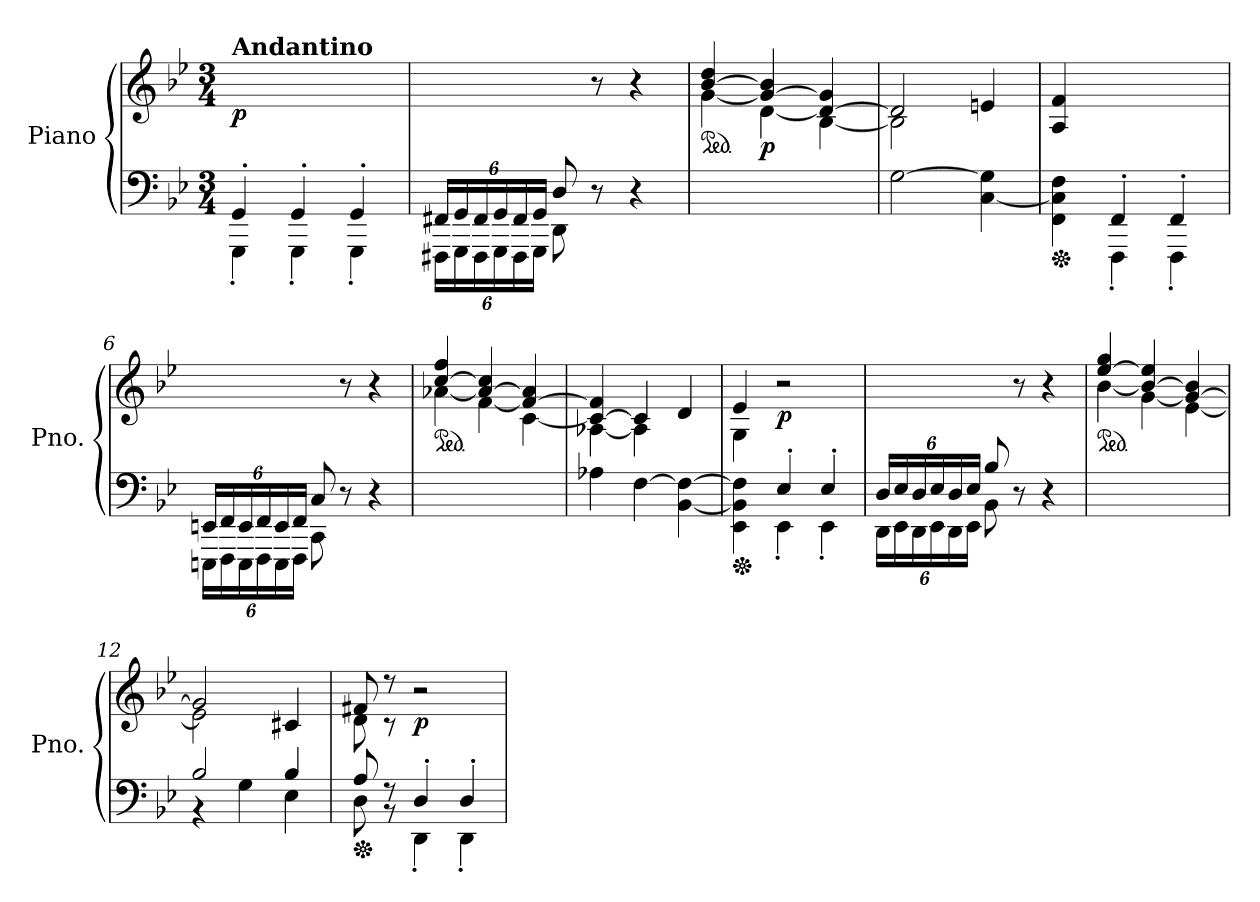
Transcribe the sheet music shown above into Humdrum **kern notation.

**kern	**kern	**dynam
*part1	*part1	*part1
*staff2	*staff1	*staff1/2
*I"Piano	*	*
*I'Pno.	*	*
*clefF4	*clefG2	*
*k[b-e-]	*k[b-e-]	*
*M3/4	*M3/4	*
*MM80	*MM80	*
=1	=1	=1
*^	*	*
!	!	!LO:TX:a:B:t=Andantino	!
!	!	!	!LO:DY:b
4GG'/	4GGG'\	2.ryy	p
4GG'/	4GGG'\	.	.
4GG'/	4GGG'\	.	.
=2	=2	=2	=2
*Xbrackettup	*	*	*
24FF#X/LL	24FFF#X\LL	4.ryy	.
24GG/	24GGG\	.	.
24FF#/	24FFF#\	.	.
24GG/	24GGG\	.	.
24FF#/	24FFF#\	.	.
24GG/JJ	24GGG\JJ	.	.
8D/	8DD\	.	.
4.ryy	8r	8r	.
.	4r	4r	.
*v	*v	*	*
=3	=3	=3
*	*^	*
*	*ped	*	*
*^	*	*	*
!LO:TX:a:t=M.G	!	!	!	!
!LO:TX:b:i:t=una corda	!	!	!	!
*v	*v	*	*	*
2.ryy	[4b-/ 4dd/	[4g\	.
!	!	!	!LO:DY:b
.	4g/_ 4b-/]	[4d\	p
.	4d/_ 4g/]	[4B-\	.
=4	=4	=4	=4
[2G\	2d/]	2B-\]	.
[4C\ 4G\]	4en/	4ryy	.
*	*v	*v	*
=5	=5	=5
*Xped	*	*
*^	*	*
4ryy	4FF\ 4C\] 4F\	4A/ 4f/	.
4FF'/	4FFF'\	2ryy	.
4FF'/	4FFF'\	.	.
=6	=6	=6	=6
24EEn/LL	24EEEn\LL	4.ryy	.
24FF/	24FFF\	.	.
24EE/	24EEE\	.	.
24FF/	24FFF\	.	.
24EE/	24EEE\	.	.
24FF/JJ	24FFF\JJ	.	.
8C/	8CC\	.	.
4.ryy	8r	8r	.
.	4r	4r	.
*v	*v	*	*
!!LO:LB:g=z
=7	=7	=7
*	*^	*
*	*ped	*	*
*^	*	*	*
!LO:TX:a:t=M.G	!	!	!	!
!LO:TX:b:i:t=una corda	!	!	!	!
*v	*v	*	*	*
2.ryy	[4cc/ 4ff/	[4a-X\	.
.	4a-/_ 4cc/]	[4f\	.
.	4f/_ 4a-/]	[4c\	.
=8	=8	=8	=8
4A-X\	4c/_ 4f/]	[4A-X\	.
[4F\	4c/]	4A-\]	.
[4BB-\ 4F\_	4d/	4ryy	.
=9	=9	=9	=9
*Xped	*	*	*
*^	*	*	*
4ryy	4EE-\ 4BB-\] 4F\]	4e-/	4G\	.
!	!	!	!	!LO:DY:b
4E-'/	4EE-'\	2ryy	2r	p
4E-'/	4EE-'\	.	.	.
*	*	*v	*v	*
=10	=10	=10	=10
24D/LL	24DD\LL	4.ryy	.
24E-/	24EE-\	.	.
24D/	24DD\	.	.
24E-/	24EE-\	.	.
24D/	24DD\	.	.
24E-/JJ	24EE-\JJ	.	.
8B-/	8BB-\	.	.
4.ryy	8r	8r	.
.	4r	4r	.
*v	*v	*	*
=11	=11	=11
*	*^	*
*	*ped	*	*
*^	*	*	*
!LO:TX:b:i:t=una corda	!	!	!	!
*v	*v	*	*	*
2.ryy	[4ee-/ 4gg/	[4b-\	.
.	4b-/_ 4ee-/]	[4g\	.
.	4g/_ 4b-/]	[4e-\	.
=12	=12	=12	=12
*^	*	*	*
2B-/	4r	2g/]	2e-\]	.
.	4G\	.	.	.
4B-/	4E-\	4c#X/	4ryy	.
*v	*v	*	*	*
=13	=13	=13	=13
*Xped	*	*	*
*^	*	*	*
*	*^	*	*	*
4ryy	8A/	8D\	8f#X/	8d\	.
.	8r	8r	8r	8r	.
!	!	!	!	!	!LO:DY:b
4D'/	4DD'\	2ryy	2ryy	2r	p
4D'/	4DD'\	.	.	.	.
*v	*v	*v	*	*	*
*	*v	*v	*
=	=	=
*-	*-	*-
